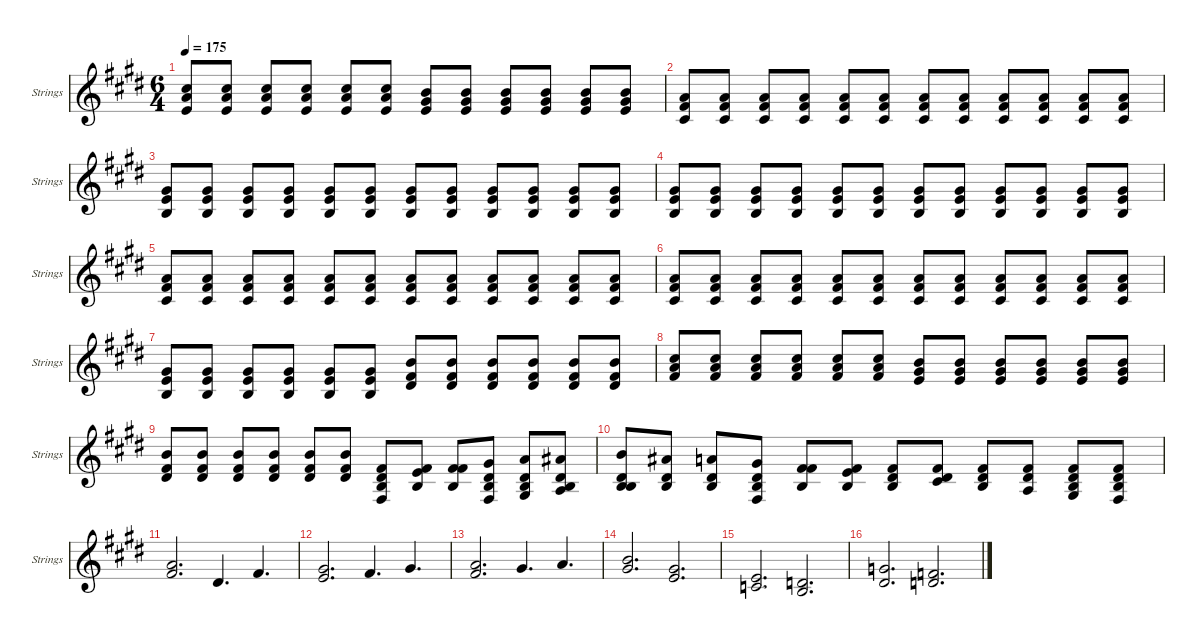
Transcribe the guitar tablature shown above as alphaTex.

\defaultSystemsLayout 4
\hideDynamics
\bracketExtendMode nobrackets
\useSystemSignSeparator
\singleTrackTrackNamePolicy allsystems
\multiTrackTrackNamePolicy allsystems
\firstSystemTrackNameMode fullname
\otherSystemsTrackNameMode fullname
\firstSystemTrackNameOrientation horizontal
\otherSystemsTrackNameOrientation horizontal
\track ("Strings" "vln.") {instrument stringensemble1}
\staff {score}
\tuning (E4 B3 G3 D3 A2 C2)
\ts (6 4)
\tempo 175
\clef g2
\ks e
(9.1{acc #} 10.2{acc forcenatural} 9.3{acc forcenatural}).8{dy mf beam Up} (9.1{acc #} 10.2{acc forcenatural} 9.3{acc forcenatural}).8{beam Up} (9.1{acc #} 10.2{acc forcenatural} 9.3{acc forcenatural}).8{beam Up} (9.1{acc #} 10.2{acc forcenatural} 9.3{acc forcenatural}).8{beam Up} (9.1{acc #} 10.2{acc forcenatural} 9.3{acc forcenatural}).8{beam Up} (0.1{acc forcenatural} 14.2{acc #} 14.3{acc forcenatural}).8{beam Up} (7.1{acc forcenatural} 9.2{acc #} 9.3{acc forcenatural}).8{beam Up} (7.1{acc forcenatural} 9.2{acc #} 9.3{acc forcenatural}).8{beam Up} (7.1{acc forcenatural} 9.2{acc #} 9.3{acc forcenatural}).8{beam Up} (7.1{acc forcenatural} 9.2{acc #} 9.3{acc forcenatural}).8{beam Up} (7.1{acc forcenatural} 9.2{acc #} 9.3{acc forcenatural}).8{beam Up} (0.1{acc forcenatural} 12.2{acc forcenatural} 13.3{acc #}).8{beam Up} |
(5.1{acc forcenatural} 7.2{acc #} 6.3{acc #}).8{beam Up} (5.1{acc forcenatural} 7.2{acc #} 6.3{acc #}).8{beam Up} (5.1{acc forcenatural} 7.2{acc #} 6.3{acc #}).8{beam Up} (5.1{acc forcenatural} 7.2{acc #} 6.3{acc #}).8{beam Up} (5.1{acc forcenatural} 7.2{acc #} 6.3{acc #}).8{beam Up} (5.1{acc forcenatural} 7.2{acc #} 6.3{acc #}).8{beam Up} (10.2{acc forcenatural} 11.3{acc #} 11.4{acc #}).8{beam Up} (10.2{acc forcenatural} 11.3{acc #} 11.4{acc #}).8{beam Up} (10.2{acc forcenatural} 11.3{acc #} 11.4{acc #}).8{beam Up} (5.1{acc forcenatural} 7.2{acc #} 6.3{acc #}).8{beam Up} (5.1{acc forcenatural} 7.2{acc #} 6.3{acc #}).8{beam Up} (5.1{acc forcenatural} 7.2{acc #} 6.3{acc #}).8{beam Up} |
(4.1{acc #} 5.2{acc forcenatural} 4.3{acc forcenatural}).8{beam Up} (4.1{acc #} 5.2{acc forcenatural} 4.3{acc forcenatural}).8{beam Up} (4.1{acc #} 5.2{acc forcenatural} 4.3{acc forcenatural}).8{beam Up} (4.1{acc #} 5.2{acc forcenatural} 4.3{acc forcenatural}).8{beam Up} (0.1{acc forcenatural} 9.2{acc #} 9.4{acc forcenatural}).8{beam Up} (9.2{acc #} 9.3{acc forcenatural} 9.4{acc forcenatural}).8{beam Up} (4.1{acc #} 5.2{acc forcenatural} 4.3{acc forcenatural}).8{beam Up} (4.1{acc #} 5.2{acc forcenatural} 4.3{acc forcenatural}).8{beam Up} (0.1{acc forcenatural} 9.2{acc #} 9.4{acc forcenatural}).8{beam Up} (4.1{acc #} 5.2{acc forcenatural} 4.3{acc forcenatural}).8{beam Up} (0.1{acc forcenatural} 9.2{acc #} 9.4{acc forcenatural}).8{beam Up} (9.2{acc #} 9.3{acc forcenatural} 9.4{acc forcenatural}).8{beam Up} |
(4.1{acc #} 5.2{acc forcenatural} 4.3{acc forcenatural}).8{beam Up} (4.1{acc #} 5.2{acc forcenatural} 4.3{acc forcenatural}).8{beam Up} (4.1{acc #} 5.2{acc forcenatural} 4.3{acc forcenatural}).8{beam Up} (4.1{acc #} 5.2{acc forcenatural} 4.3{acc forcenatural}).8{beam Up} (0.1{acc forcenatural} 9.2{acc #} 9.4{acc forcenatural}).8{beam Up} (9.2{acc #} 9.3{acc forcenatural} 9.4{acc forcenatural}).8{beam Up} (4.1{acc #} 5.2{acc forcenatural} 4.3{acc forcenatural}).8{beam Up} (4.1{acc #} 5.2{acc forcenatural} 4.3{acc forcenatural}).8{beam Up} (0.1{acc forcenatural} 9.2{acc #} 9.4{acc forcenatural}).8{beam Up} (4.1{acc #} 5.2{acc forcenatural} 4.3{acc forcenatural}).8{beam Up} (0.1{acc forcenatural} 9.2{acc #} 9.4{acc forcenatural}).8{beam Up} (9.2{acc #} 9.3{acc forcenatural} 9.4{acc forcenatural}).8{beam Up} |
(5.1{acc forcenatural} 7.2{acc #} 6.3{acc #}).8{beam Up} (5.1{acc forcenatural} 7.2{acc #} 6.3{acc #}).8{beam Up} (5.1{acc forcenatural} 7.2{acc #} 6.3{acc #}).8{beam Up} (5.1{acc forcenatural} 7.2{acc #} 6.3{acc #}).8{beam Up} (5.1{acc forcenatural} 7.2{acc #} 6.3{acc #}).8{beam Up} (5.1{acc forcenatural} 7.2{acc #} 6.3{acc #}).8{beam Up} (10.2{acc forcenatural} 11.3{acc #} 11.4{acc #}).8{beam Up} (10.2{acc forcenatural} 11.3{acc #} 11.4{acc #}).8{beam Up} (10.2{acc forcenatural} 11.3{acc #} 11.4{acc #}).8{beam Up} (5.1{acc forcenatural} 7.2{acc #} 6.3{acc #}).8{beam Up} (5.1{acc forcenatural} 7.2{acc #} 6.3{acc #}).8{beam Up} (5.1{acc forcenatural} 7.2{acc #} 6.3{acc #}).8{beam Up} |
(10.2{acc forcenatural} 11.3{acc #} 11.4{acc #}).8{beam Up} (10.2{acc forcenatural} 11.3{acc #} 11.4{acc #}).8{beam Up} (10.2{acc forcenatural} 11.3{acc #} 11.4{acc #}).8{beam Up} (10.2{acc forcenatural} 11.3{acc #} 11.4{acc #}).8{beam Up} (10.2{acc forcenatural} 11.3{acc #} 11.4{acc #}).8{beam Up} (10.2{acc forcenatural} 11.3{acc #} 11.4{acc #}).8{beam Up} (5.1{acc forcenatural} 7.2{acc #} 6.3{acc #}).8{beam Up} (5.1{acc forcenatural} 7.2{acc #} 6.3{acc #}).8{beam Up} (5.1{acc forcenatural} 7.2{acc #} 6.3{acc #}).8{beam Up} (10.2{acc forcenatural} 11.3{acc #} 11.4{acc #}).8{beam Up} (10.2{acc forcenatural} 11.3{acc #} 11.4{acc #}).8{beam Up} (10.2{acc forcenatural} 11.3{acc #} 11.4{acc #}).8{beam Up} |
(4.1{acc #} 5.2{acc forcenatural} 4.3{acc forcenatural}).8{beam Up} (4.1{acc #} 5.2{acc forcenatural} 4.3{acc forcenatural}).8{beam Up} (4.1{acc #} 5.2{acc forcenatural} 4.3{acc forcenatural}).8{beam Up} (0.1{acc forcenatural} 9.2{acc #} 9.4{acc forcenatural}).8{beam Up} (9.2{acc #} 9.3{acc forcenatural} 9.4{acc forcenatural}).8{beam Up} (9.2{acc #} 9.3{acc forcenatural} 9.4{acc forcenatural}).8{beam Up} (12.2{acc forcenatural} 11.3{acc #} 13.4{acc #}).8{beam Up} (12.2{acc forcenatural} 11.3{acc #} 13.4{acc #}).8{beam Up} (12.2{acc forcenatural} 11.3{acc #} 13.4{acc #}).8{beam Up} (7.1{acc forcenatural} 7.2{acc #} 8.3{acc #}).8{beam Up} (7.1{acc forcenatural} 7.2{acc #} 8.3{acc #}).8{beam Up} (7.1{acc forcenatural} 7.2{acc #} 8.3{acc #}).8{beam Up} |
(9.1{acc #} 10.2{acc forcenatural} 11.3{acc #}).8{beam Up} (9.1{acc #} 10.2{acc forcenatural} 11.3{acc #}).8{beam Up} (9.1{acc #} 10.2{acc forcenatural} 11.3{acc #}).8{beam Up} (9.1{acc #} 10.2{acc forcenatural} 11.3{acc #}).8{beam Up} (9.1{acc #} 10.2{acc forcenatural} 11.3{acc #}).8{beam Up} (9.1{acc #} 10.2{acc forcenatural} 11.3{acc #}).8{beam Up} (7.1{acc forcenatural} 9.2{acc #} 9.3{acc forcenatural}).8{beam Up} (7.1{acc forcenatural} 9.2{acc #} 9.3{acc forcenatural}).8{beam Up} (7.1{acc forcenatural} 9.2{acc #} 9.3{acc forcenatural}).8{beam Up} (7.1{acc forcenatural} 9.2{acc #} 9.3{acc forcenatural}).8{beam Up} (7.1{acc forcenatural} 9.2{acc #} 9.3{acc forcenatural}).8{beam Up} (7.1{acc forcenatural} 9.2{acc #} 9.3{acc forcenatural}).8{beam Up} |
(12.2{acc forcenatural} 11.3{acc #} 13.4{acc #}).8{beam Up} (12.2{acc forcenatural} 11.3{acc #} 13.4{acc #}).8{beam Up} (12.2{acc forcenatural} 11.3{acc #} 13.4{acc #}).8{beam Up} (12.2{acc forcenatural} 11.3{acc #} 13.4{acc #}).8{beam Up} (7.1{acc forcenatural} 7.2{acc #} 8.3{acc #}).8{beam Up} (7.1{acc forcenatural} 7.2{acc #} 8.3{acc #}).8{beam Up} (7.2{acc #} 8.3{acc #} 9.4{acc forcenatural} 9.5{acc #}).8{beam Up} (7.2{acc #} 9.3{acc forcenatural} 9.4{acc forcenatural}).8{beam Up} (7.2{acc #} 11.3{acc #} 9.4{acc forcenatural}).8{beam Up} (4.1{acc #} 4.2{acc #} 4.3{acc forcenatural} 4.4{acc #}).8{beam Up} (5.1{acc forcenatural} 0.2{acc forcenatural} 8.3{acc #} 6.4{acc #}).8{beam Up} (6.1{acc #} 0.2{acc forcenatural} 8.3{acc #} 7.4{acc forcenatural}).8{beam Up} |
(7.1{acc forcenatural} 0.2{acc forcenatural} 8.3{acc #} 9.4{acc forcenatural}).8{beam Up} (6.1{acc #} 0.2{acc forcenatural} 8.3{acc #}).8{beam Up} (5.1{acc forcenatural} 4.2{acc #} 4.3{acc forcenatural}).8{beam Up} (4.1{acc #} 4.2{acc #} 4.3{acc forcenatural} 4.4{acc #}).8{beam Up} (7.2{acc #} 11.3{acc #} 9.4{acc forcenatural}).8{beam Up} (0.1{acc forcenatural} 7.2{acc #} 9.4{acc forcenatural}).8{beam Up} (2.1{acc #} 4.2{acc #} 4.3{acc forcenatural}).8{beam Up} (2.1{acc #} 4.2{acc #} 6.3{acc #}).8{beam Up} (2.1{acc #} 4.2{acc #} 4.3{acc forcenatural}).8{beam Up} (7.2{acc #} 8.3{acc #} 7.4{acc forcenatural}).8{beam Up} (0.2{acc forcenatural} 11.3{acc #} 13.4{acc #} 11.5{acc #}).8{beam Up} (7.2{acc #} 8.3{acc #} 9.4{acc forcenatural} 9.5{acc #}).8{beam Up} |
(5.1{acc forcenatural} 7.2{acc #}).2{d beam Up} 4.2{acc #}.4{d beam Up} 2.1{acc #}.4{d beam Up} |
(4.1{acc #} 5.2{acc forcenatural}).2{d beam Up} 7.2{acc #}.4{d beam Up} 4.1{acc #}.4{d beam Up} |
(5.1{acc forcenatural} 7.2{acc #}).2{d beam Up} 4.1{acc #}.4{d beam Up} 5.1{acc forcenatural}.4{d beam Up} |
(7.1{acc forcenatural} 9.2{acc #}).2{d beam Up} (4.1{acc #} 5.2{acc forcenatural}).2{d beam Up} |
(0.1{acc forcenatural} 1.2{acc forcenatural}).2{d beam Up} (3.2{acc forcenatural} 4.3{acc forcenatural}).2{d beam Up} |
(8.2{acc forcenatural} 8.3{acc #}).2{d beam Up} (6.2{acc forcenatural} 7.3{acc forcenatural}).2{d beam Up}
